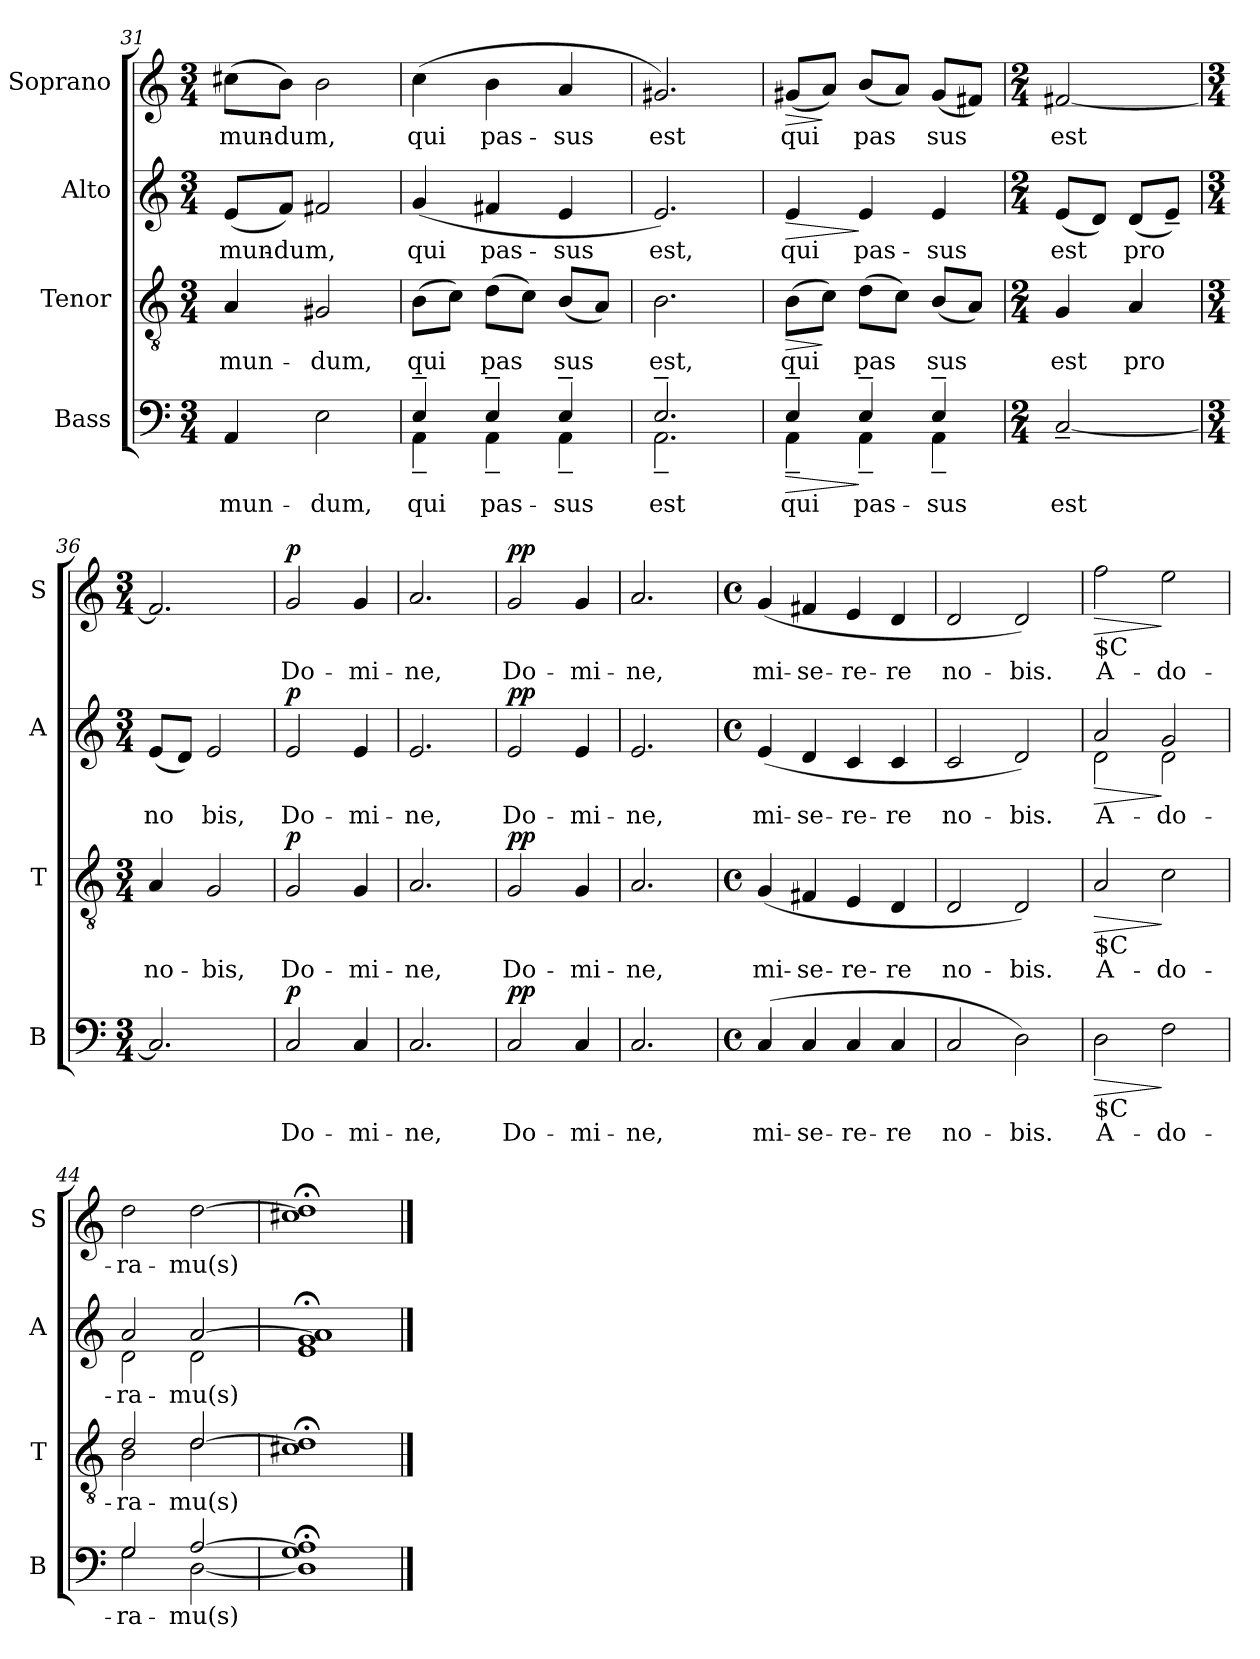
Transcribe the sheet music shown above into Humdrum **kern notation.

**kern	**text	**dynam	**kern	**text	**dynam	**kern	**text	**dynam	**kern	**text	**dynam
*part4	*part4	*part4	*part3	*part3	*part3	*part2	*part2	*part2	*part1	*part1	*part1
*staff4	*staff4	*staff4	*staff3	*staff3	*staff3	*staff2	*staff2	*staff2	*staff1	*staff1	*staff1
*I"Bass	*	*	*I"Tenor	*	*	*I"Alto	*	*	*I"Soprano	*	*
*I'B	*	*	*I'T	*	*	*I'A	*	*	*I'S	*	*
*clefF4	*	*	*clefGv2	*	*	*clefG2	*	*	*clefG2	*	*
*k[]	*	*	*k[]	*	*	*k[]	*	*	*k[]	*	*
*C:	*	*	*C:	*	*	*C:	*	*	*C:	*	*
*M3/4	*	*	*M3/4	*	*	*M3/4	*	*	*M3/4	*	*
=31	=31	=31	=31	=31	=31	=31	=31	=31	=31	=31	=31
!	!LO:LY:b:cj	!	!	!LO:LY:b:cj	!	!	!LO:LY:b:cj	!	!	!LO:LY:b:cj	!
4AA/	mun-	.	4A/	mun-	.	(<8e/L	mun-	.	(>8cc#X\L	mun-	.
!	!	!	!	!	!	!	!LO:LY:b:cj	!	!	!LO:LY:b:cj	!
.	.	.	.	.	.	8f/J)	-dum,	.	8b\J)	-dum,	.
!	!LO:LY:b:cj	!	!	!LO:LY:b:cj	!	!	!LO:LY:b:cj	!	!	!LO:LY:b:cj	!
2E\	-dum,	.	2G#X/	-dum,	.	2f#X/	.	.	2b\	.	.
!!LO:PB:g=z
=32	=32	=32	=32	=32	=32	=32	=32	=32	=32	=32	=32
*^	*	*	*	*	*	*	*	*	*	*	*
!	!	!LO:LY:b:cj	!	!	!LO:LY:b:cj	!	!	!LO:LY:b:cj	!	!	!LO:LY:b:cj	!
4E~>/	4AA~<\	qui	.	(>8B\L	qui	.	(<4g/	qui	.	(>4cc\	qui	.
!	!	!	!	!	!LO:LY:b:cj	!	!	!	!	!	!	!
.	.	.	.	8c\J)	.	.	.	.	.	.	.	.
!	!	!LO:LY:b:cj	!	!	!LO:LY:b:cj	!	!	!LO:LY:b:cj	!	!	!LO:LY:b:cj	!
4E~>/	4AA~<\	pas-	.	(>8d\L	pas-	.	4f#X/	pas-	.	4b\	pas-	.
!	!	!	!	!	!LO:LY:b:cj	!	!	!	!	!	!	!
.	.	.	.	8c\J)	--	.	.	.	.	.	.	.
!	!	!LO:LY:b:cj	!	!	!LO:LY:b:cj	!	!	!LO:LY:b:cj	!	!	!LO:LY:b:cj	!
4E~>/	4AA~<\	-sus	.	(<8B/L	-sus	.	4e/	-sus	.	4a/	-sus	.
!	!	!	!	!	!LO:LY:b:cj	!	!	!	!	!	!	!
.	.	.	.	8A/J)	.	.	.	.	.	.	.	.
=33	=33	=33	=33	=33	=33	=33	=33	=33	=33	=33	=33	=33
!	!	!LO:LY:b:cj	!	!	!LO:LY:b:cj	!	!	!LO:LY:b:cj	!	!	!LO:LY:b:cj	!
2.E~>/	2.AA~<\	est	.	2.B\	est,	.	2.e/)	est,	.	2.g#X/)	est	.
=34	=34	=34	=34	=34	=34	=34	=34	=34	=34	=34	=34	=34
!	!	!LO:LY:b:cj	!LO:HP:b	!	!LO:LY:b:cj	!LO:HP:b	!	!LO:LY:b:cj	!LO:HP:b	!	!LO:LY:b:cj	!LO:HP:b
4E~>/	4AA~<\	qui	>	(>8B\L	qui	>	4e/	qui	>	(<8g#X/L	qui	>
!	!	!	!	!	!LO:LY:b:cj	!	!	!	!	!	!LO:LY:b:cj	!
.	.	.	.	8c\J)	.	]	.	.	.	8a/J)	.	]
!	!	!LO:LY:b:cj	!	!	!LO:LY:b:cj	!	!	!LO:LY:b:cj	!	!	!LO:LY:b:cj	!
4E~>/	4AA~<\	pas-	]	(>8d\L	pas-	.	4e/	pas-	]	(<8b/L	pas-	.
!	!	!	!	!	!LO:LY:b:cj	!	!	!	!	!	!LO:LY:b:cj	!
.	.	.	.	8c\J)	--	.	.	.	.	8a/J)	--	.
!	!	!LO:LY:b:cj	!	!	!LO:LY:b:cj	!	!	!LO:LY:b:cj	!	!	!LO:LY:b:cj	!
4E~>/	4AA~<\	-sus	.	(<8B/L	-sus	.	4e/	-sus	.	(<8g#/L	-sus	.
!	!	!	!	!	!LO:LY:b:cj	!	!	!	!	!	!LO:LY:b:cj	!
.	.	.	.	8A/J)	.	.	.	.	.	8f#X/J)	.	.
*v	*v	*	*	*	*	*	*	*	*	*	*	*
=35	=35	=35	=35	=35	=35	=35	=35	=35	=35	=35	=35
*M2/4	*	*	*M2/4	*	*	*M2/4	*	*	*M2/4	*	*
!	!LO:LY:b:cj	!	!	!LO:LY:b:cj	!	!	!LO:LY:b:cj	!	!	!LO:LY:b:cj	!
[<2C~</	est	.	4G/	est	.	(<8e/L	est	.	[<2f#X/	est	.
!	!	!	!	!	!	!	!LO:LY:b:cj	!	!	!	!
.	.	.	.	.	.	8d/J)	.	.	.	.	.
!	!	!	!	!LO:LY:b:cj	!	!	!LO:LY:b:cj	!	!	!	!
.	.	.	4A/	pro	.	(<8d/L	pro	.	.	.	.
!	!	!	!	!	!	!	!LO:LY:b:cj	!	!	!	!
.	.	.	.	.	.	8e~</J)	.	.	.	.	.
=36	=36	=36	=36	=36	=36	=36	=36	=36	=36	=36	=36
*M3/4	*	*	*M3/4	*	*	*M3/4	*	*	*M3/4	*	*
!	!	!	!	!LO:LY:b:cj	!	!	!LO:LY:b:cj	!	!	!	!
2.C/]	.	.	4A/	no-	.	(<8e/L	no-	.	2.f#/]	.	.
!	!	!	!	!	!	!	!LO:LY:b:cj	!	!	!	!
.	.	.	.	.	.	8d/J)	--	.	.	.	.
!	!	!	!	!LO:LY:b:cj	!	!	!LO:LY:b:cj	!	!	!	!
.	.	.	2G/	-bis,	.	2e/	-bis,	.	.	.	.
!!LO:PB:g=z
=37	=37	=37	=37	=37	=37	=37	=37	=37	=37	=37	=37
!	!LO:LY:b:cj	!LO:DY:a	!	!LO:LY:b:cj	!LO:DY:a	!	!LO:LY:b:cj	!LO:DY:a	!	!LO:LY:b:cj	!LO:DY:a
2C/	Do-	p	2G/	Do-	p	2e/	Do-	p	2g/	Do-	p
!	!LO:LY:b:cj	!	!	!LO:LY:b:cj	!	!	!LO:LY:b:cj	!	!	!LO:LY:b:cj	!
4C/	-mi-	.	4G/	-mi-	.	4e/	-mi-	.	4g/	-mi-	.
=38	=38	=38	=38	=38	=38	=38	=38	=38	=38	=38	=38
!	!LO:LY:b:cj	!	!	!LO:LY:b:cj	!	!	!LO:LY:b:cj	!	!	!LO:LY:b:cj	!
2.C/	-ne,	.	2.A/	-ne,	.	2.e/	-ne,	.	2.a/	-ne,	.
=39	=39	=39	=39	=39	=39	=39	=39	=39	=39	=39	=39
!	!LO:LY:b:cj	!LO:DY:a	!	!LO:LY:b:cj	!LO:DY:a	!	!LO:LY:b:cj	!LO:DY:a	!	!LO:LY:b:cj	!LO:DY:a
2C/	Do-	pp	2G/	Do-	pp	2e/	Do-	pp	2g/	Do-	pp
!	!LO:LY:b:cj	!	!	!LO:LY:b:cj	!	!	!LO:LY:b:cj	!	!	!LO:LY:b:cj	!
4C/	-mi-	.	4G/	-mi-	.	4e/	-mi-	.	4g/	-mi-	.
=40	=40	=40	=40	=40	=40	=40	=40	=40	=40	=40	=40
!	!LO:LY:b:cj	!	!	!LO:LY:b:cj	!	!	!LO:LY:b:cj	!	!	!LO:LY:b:cj	!
2.C/	-ne,	.	2.A/	-ne,	.	2.e/	-ne,	.	2.a/	-ne,	.
=41	=41	=41	=41	=41	=41	=41	=41	=41	=41	=41	=41
*M4/4	*	*	*M4/4	*	*	*M4/4	*	*	*M4/4	*	*
*met(c)	*	*	*met(c)	*	*	*met(c)	*	*	*met(c)	*	*
!	!LO:LY:b:cj	!	!	!LO:LY:b:cj	!	!	!LO:LY:b:cj	!	!	!LO:LY:b:cj	!
(>4C/	mi-	.	(>4G/	mi-	.	(>4e/	mi-	.	(>4g/	mi-	.
!	!LO:LY:b:cj	!	!	!LO:LY:b:cj	!	!	!LO:LY:b:cj	!	!	!LO:LY:b:cj	!
4C/	-se-	.	4F#X/	-se-	.	4d/	-se-	.	4f#X/	-se-	.
!	!LO:LY:b:cj	!	!	!LO:LY:b:cj	!	!	!LO:LY:b:cj	!	!	!LO:LY:b:cj	!
4C/	-re-	.	4E/	-re-	.	4c/	-re-	.	4e/	-re-	.
!	!LO:LY:b:cj	!	!	!LO:LY:b:cj	!	!	!LO:LY:b:cj	!	!	!LO:LY:b:cj	!
4C/	-re	.	4D/	-re	.	4c/	-re	.	4d/	-re	.
=42	=42	=42	=42	=42	=42	=42	=42	=42	=42	=42	=42
!	!LO:LY:b:cj	!	!	!LO:LY:b:cj	!	!	!LO:LY:b:cj	!	!	!LO:LY:b:cj	!
2C/	no-	.	2D/	no-	.	2c/	no-	.	2d/	no-	.
!	!LO:LY:b:cj	!	!	!LO:LY:b:cj	!	!	!LO:LY:b:cj	!	!	!LO:LY:b:cj	!
2D\)	-bis.	.	2D/)	-bis.	.	2d/)	-bis.	.	2d/)	-bis.	.
!!LO:LB:g=z
=43	=43	=43	=43	=43	=43	=43	=43	=43	=43	=43	=43
!	!	!	!	!	!	!	!	!	!LO:TX:b:t=$C	!	!
!	!	!	!	!	!	!LO:TX:b:t=$C	!	!	!	!	!
!	!	!	!LO:TX:b:t=$C	!	!	!	!	!	!	!	!
!LO:TX:b:t=$C	!	!	!	!	!	!	!	!	!	!	!
!	!LO:LY:b:cj	!LO:HP:b	!	!LO:LY:b:cj	!LO:HP:b	!	!LO:LY:b:cj	!LO:HP:b	!	!LO:LY:b:cj	!LO:HP:b
*	*	*	*	*	*	*^	*	*	*	*	*
2D\	A-	>	2A/	A-	>	2a/	2d\	A-	>	2ff\	A-	>
!	!LO:LY:b:cj	!	!	!LO:LY:b:cj	!	!	!	!LO:LY:b:cj	!	!	!LO:LY:b:cj	!
2F\	-do-	]	2c\	-do-	]	2g/	2d\	-do-	]	2ee\	-do-	]
=44	=44	=44	=44	=44	=44	=44	=44	=44	=44	=44	=44	=44
*^	*	*	*	*	*	*	*	*	*	*	*	*
!	!	!LO:LY:b:cj	!	!	!LO:LY:b:cj	!	!	!	!LO:LY:b:cj	!	!	!LO:LY:b:cj	!
*	*	*	*	*^	*	*	*	*	*	*	*	*	*
2G/	2G\	-ra-	.	2d/	2B\	-ra-	.	2a/	2d\	-ra-	.	2dd\	-ra-	.
!	!	!LO:LY:b:cj	!	!	!	!LO:LY:b:cj	!	!	!	!LO:LY:b:cj	!	!	!LO:LY:b:cj	!
[>2A/	[<2D\	-mu(s)	.	[>2d/	2d\	-mu(s)	.	[>2a/	2d\	-mu(s)	.	[>2dd\	-mu(s)	.
*v	*v	*	*	*	*	*	*	*v	*v	*	*	*	*	*
*	*	*	*v	*v	*	*	*	*	*	*	*	*
=45	=45	=45	=45	=45	=45	=45	=45	=45	=45	=45	=45
1G;< 1D];< 1A];<	.	.	1d];< 1c#X;<	.	.	1g;< 1e;< 1a];<	.	.	1dd];< 1cc#X;<	.	.
==	==	==	==	==	==	==	==	==	==	==	==
*-	*-	*-	*-	*-	*-	*-	*-	*-	*-	*-	*-
